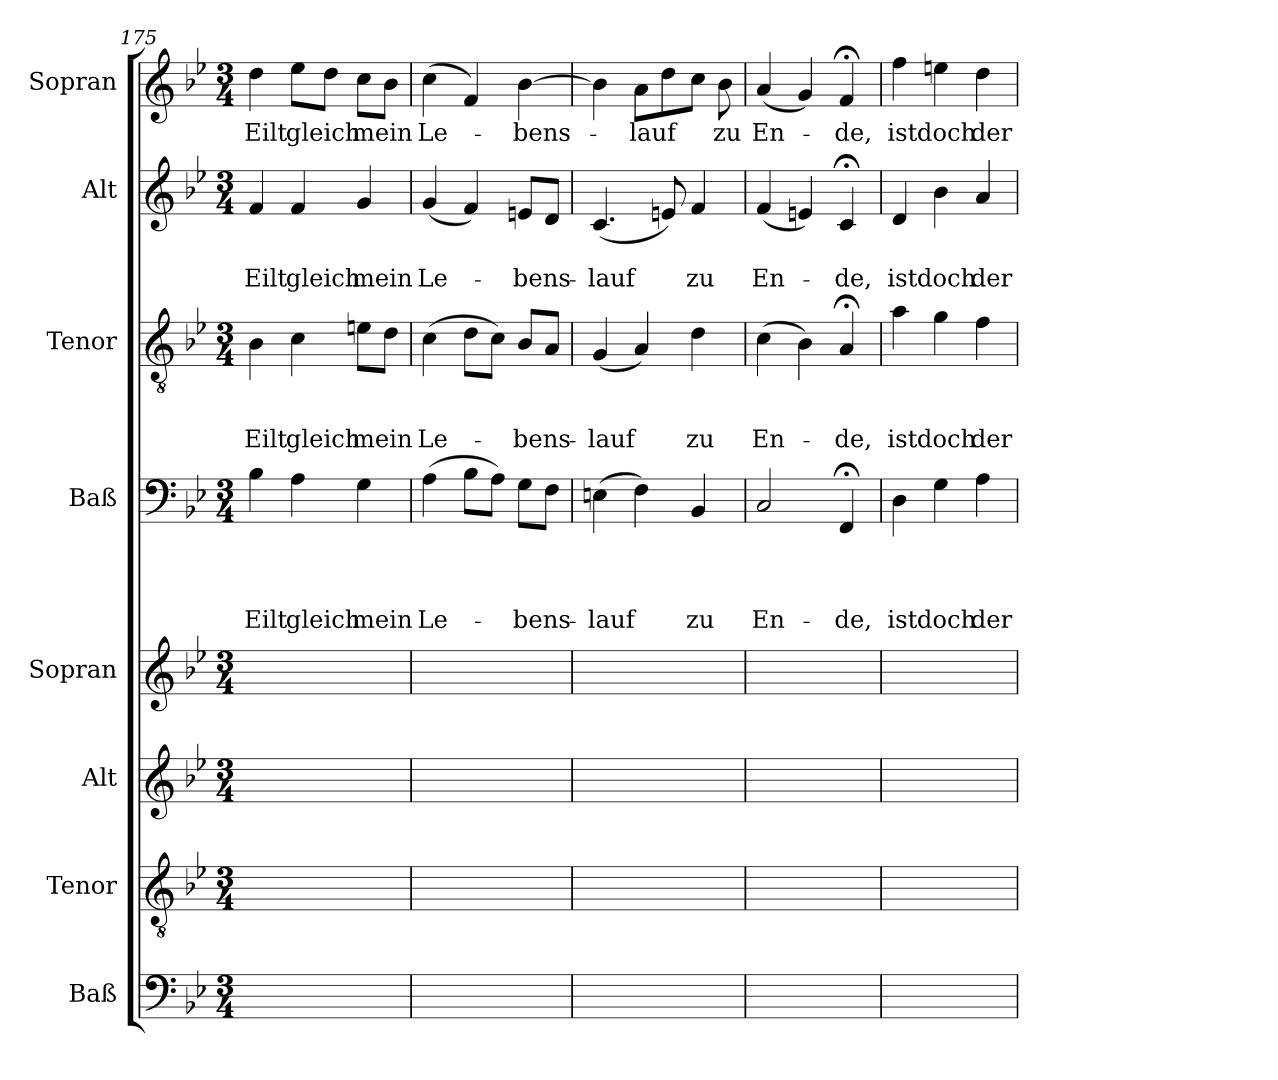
**kern	**kern	**kern	**kern	**kern	**text	**text	**text	**text	**kern	**text	**text	**text	**kern	**text	**text	**kern	**text
*part8	*part7	*part6	*part5	*part4	*part4	*part4	*part4	*part4	*part3	*part3	*part3	*part3	*part2	*part2	*part2	*part1	*part1
*staff8	*staff7	*staff6	*staff5	*staff4	*staff4	*staff4	*staff4	*staff4	*staff3	*staff3	*staff3	*staff3	*staff2	*staff2	*staff2	*staff1	*staff1
*I"Baß	*I"Tenor	*I"Alt	*I"Sopran	*I"Baß	*	*	*	*	*I"Tenor	*	*	*	*I"Alt	*	*	*I"Sopran	*
*clefF4	*clefGv2	*clefG2	*clefG2	*clefF4	*	*	*	*	*clefGv2	*	*	*	*clefG2	*	*	*clefG2	*
*k[b-e-]	*k[b-e-]	*k[b-e-]	*k[b-e-]	*k[b-e-]	*	*	*	*	*k[b-e-]	*	*	*	*k[b-e-]	*	*	*k[b-e-]	*
*g:	*g:	*g:	*g:	*g:	*	*	*	*	*g:	*	*	*	*g:	*	*	*g:	*
*M3/4	*M3/4	*M3/4	*M3/4	*M3/4	*	*	*	*	*M3/4	*	*	*	*M3/4	*	*	*M3/4	*
=175	=175	=175	=175	=175	=175	=175	=175	=175	=175	=175	=175	=175	=175	=175	=175	=175	=175
!	!	!	!	!	!	!	!	!LO:LY:b	!	!	!	!LO:LY:b	!	!	!LO:LY:b	!	!LO:LY:b
2.ryy	2.ryy	2.ryy	2.ryy	4B-\	.	.	.	Eilt	4B-\	.	.	Eilt	4f/	.	Eilt	4dd\	Eilt
!	!	!	!	!	!	!	!	!LO:LY:b	!	!	!	!LO:LY:b	!	!	!LO:LY:b	!	!LO:LY:b
.	.	.	.	4A\	.	.	.	gleich	4c\	.	.	gleich	4f/	.	gleich	8ee-\L	gleich
.	.	.	.	.	.	.	.	.	.	.	.	.	.	.	.	8dd\J	.
!	!	!	!	!	!	!	!	!LO:LY:b	!	!	!	!LO:LY:b	!	!	!LO:LY:b	!	!LO:LY:b
.	.	.	.	4G\	.	.	.	mein	8en\L	.	.	mein	4g/	.	mein	8cc\L	mein
.	.	.	.	.	.	.	.	.	8d\J	.	.	.	.	.	.	8b-\J	.
=176	=176	=176	=176	=176	=176	=176	=176	=176	=176	=176	=176	=176	=176	=176	=176	=176	=176
!	!	!	!	!	!	!	!	!LO:LY:b	!	!	!	!LO:LY:b	!	!	!LO:LY:b	!	!LO:LY:b
2.ryy	2.ryy	2.ryy	2.ryy	(>4A\	.	.	.	Le-	(>4c\	.	.	Le-	(<4g/	.	Le-	(>4cc\	Le-
.	.	.	.	8B-\L	.	.	.	.	8d\L	.	.	.	4f/)	.	.	4f/)	.
.	.	.	.	8A\J)	.	.	.	.	8c\J)	.	.	.	.	.	.	.	.
!	!	!	!	!	!	!	!	!LO:LY:b	!	!	!	!LO:LY:b	!	!	!LO:LY:b	!	!LO:LY:b
.	.	.	.	8G\L	.	.	.	-bens-	8B-/L	.	.	-bens-	8en/L	.	-bens-	[4b-\	-bens-
.	.	.	.	8F\J	.	.	.	.	8A/J	.	.	.	8d/J	.	.	.	.
=177	=177	=177	=177	=177	=177	=177	=177	=177	=177	=177	=177	=177	=177	=177	=177	=177	=177
!	!	!	!	!	!	!	!	!LO:LY:b	!	!	!	!LO:LY:b	!	!	!LO:LY:b	!	!
2.ryy	2.ryy	2.ryy	2.ryy	(>4En\	.	.	.	-lauf	(<4G/	.	.	-lauf	(<4.c/	.	-lauf	4b-\]	.
!	!	!	!	!	!	!	!	!	!	!	!	!	!	!	!	!	!LO:LY:b
.	.	.	.	4F\)	.	.	.	.	4A/)	.	.	.	.	.	.	8a\L	-lauf
.	.	.	.	.	.	.	.	.	.	.	.	.	8en/)	.	.	8dd\	.
!	!	!	!	!	!	!	!	!LO:LY:b	!	!	!	!LO:LY:b	!	!	!LO:LY:b	!	!
.	.	.	.	4BB-/	.	.	.	zu	4d\	.	.	zu	4f/	.	zu	8cc\J	.
!	!	!	!	!	!	!	!	!	!	!	!	!	!	!	!	!	!LO:LY:b
.	.	.	.	.	.	.	.	.	.	.	.	.	.	.	.	8b-\	zu
=178	=178	=178	=178	=178	=178	=178	=178	=178	=178	=178	=178	=178	=178	=178	=178	=178	=178
!	!	!	!	!	!	!	!	!LO:LY:b	!	!	!	!LO:LY:b	!	!	!LO:LY:b	!	!LO:LY:b
2.ryy	2.ryy	2.ryy	2.ryy	2C/	.	.	.	En-	(>4c\	.	.	En-	(<4f/	.	En-	(<4a/	En-
.	.	.	.	.	.	.	.	.	4B-\)	.	.	.	4en/)	.	.	4g/)	.
!	!	!	!	!	!	!	!	!LO:LY:b	!	!	!	!LO:LY:b	!	!	!LO:LY:b	!	!LO:LY:b
.	.	.	.	4FF;</	.	.	.	-de,	4A;</	.	.	-de,	4c;</	.	-de,	4f;</	-de,
!!LO:LB:g=z
=179	=179	=179	=179	=179	=179	=179	=179	=179	=179	=179	=179	=179	=179	=179	=179	=179	=179
!	!	!	!	!	!	!	!	!LO:LY:b	!	!	!	!LO:LY:b	!	!	!LO:LY:b	!	!LO:LY:b
2.ryy	2.ryy	2.ryy	2.ryy	4D\	.	.	.	ist	4a\	.	.	ist	4d/	.	ist	4ff\	ist
!	!	!	!	!	!	!	!	!LO:LY:b	!	!	!	!LO:LY:b	!	!	!LO:LY:b	!	!LO:LY:b
.	.	.	.	4G\	.	.	.	doch	4g\	.	.	doch	4b-\	.	doch	4een\	doch
!	!	!	!	!	!	!	!	!LO:LY:b	!	!	!	!LO:LY:b	!	!	!LO:LY:b	!	!LO:LY:b
.	.	.	.	4A\	.	.	.	der	4f\	.	.	der	4a/	.	der	4dd\	der
=	=	=	=	=	=	=	=	=	=	=	=	=	=	=	=	=	=
*-	*-	*-	*-	*-	*-	*-	*-	*-	*-	*-	*-	*-	*-	*-	*-	*-	*-
